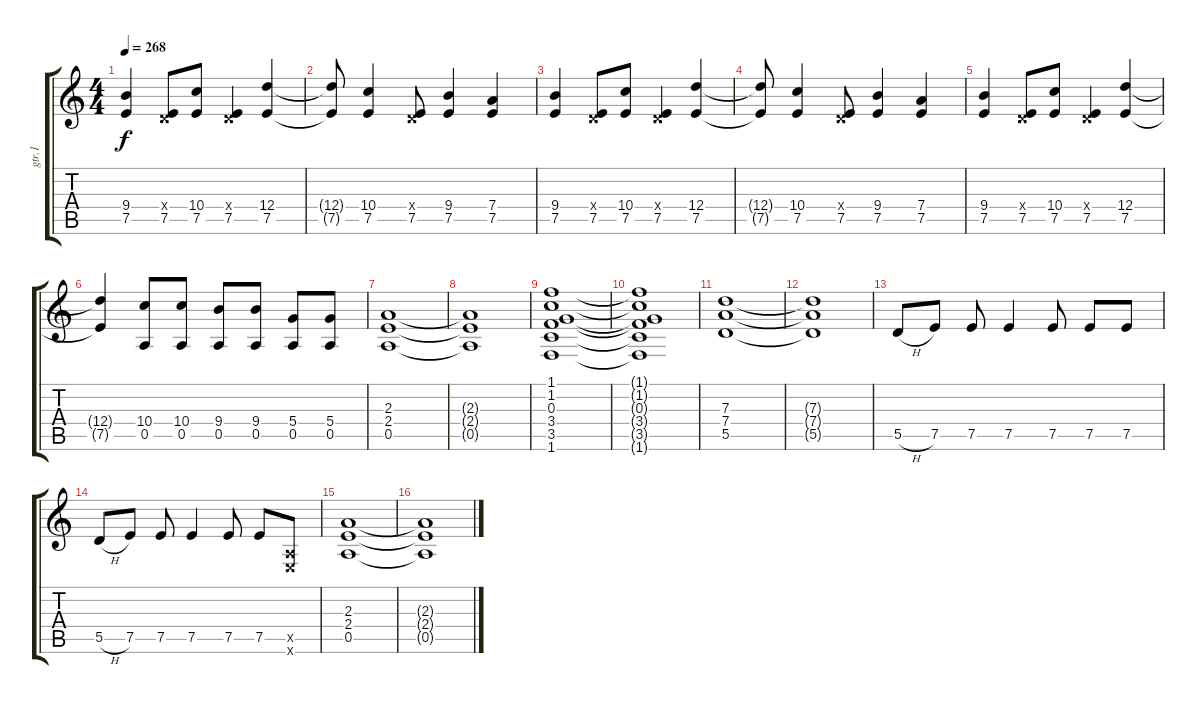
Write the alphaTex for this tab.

\track ("gtr.1" "gtr.1") {instrument overdrivenguitar}
\staff {score tabs}
\tuning (E4 B3 G3 D3 A2 E2) {hide}
\ts (4 4)
\tempo 268
\clef g2
\ks c
(9.4 7.5).4{dy f} (0.4{x} 7.5).8 (10.4 7.5).8 (0.4{x} 7.5).4 (12.4 7.5).4 |
(12.4{t} 7.5{t}).8 (10.4 7.5).4 (0.4{x} 7.5).8 (9.4 7.5).4 (7.4 7.5).4 |
(9.4 7.5).4 (0.4{x} 7.5).8 (10.4 7.5).8 (0.4{x} 7.5).4 (12.4 7.5).4 |
(12.4{t} 7.5{t}).8 (10.4 7.5).4 (0.4{x} 7.5).8 (9.4 7.5).4 (7.4 7.5).4 |
(9.4 7.5).4 (0.4{x} 7.5).8 (10.4 7.5).8 (0.4{x} 7.5).4 (12.4 7.5).4 |
(12.4{t} 7.5{t}).4 (10.4 0.5).8 (10.4 0.5).8 (9.4 0.5).8 (9.4 0.5).8 (5.4 0.5).8 (5.4 0.5).8 |
(2.3 2.4 0.5).1 |
(2.3{t} 2.4{t} 0.5{t}).1 |
(1.1 1.2 0.3 3.4 3.5 1.6).1 |
(1.1{t} 1.2{t} 0.3{t} 3.4{t} 3.5{t} 1.6{t}).1 |
(7.3 7.4 5.5).1 |
(7.3{t} 7.4{t} 5.5{t}).1 |
5.5{h}.8 7.5.8 7.5.8 7.5.4 7.5.8 7.5.8 7.5.8 |
5.5{h}.8 7.5.8 7.5.8 7.5.4 7.5.8 7.5.8 (0.5{x} 0.6{x}).8 |
(2.3 2.4 0.5).1 |
(2.3{t} 2.4{t} 0.5{t}).1
